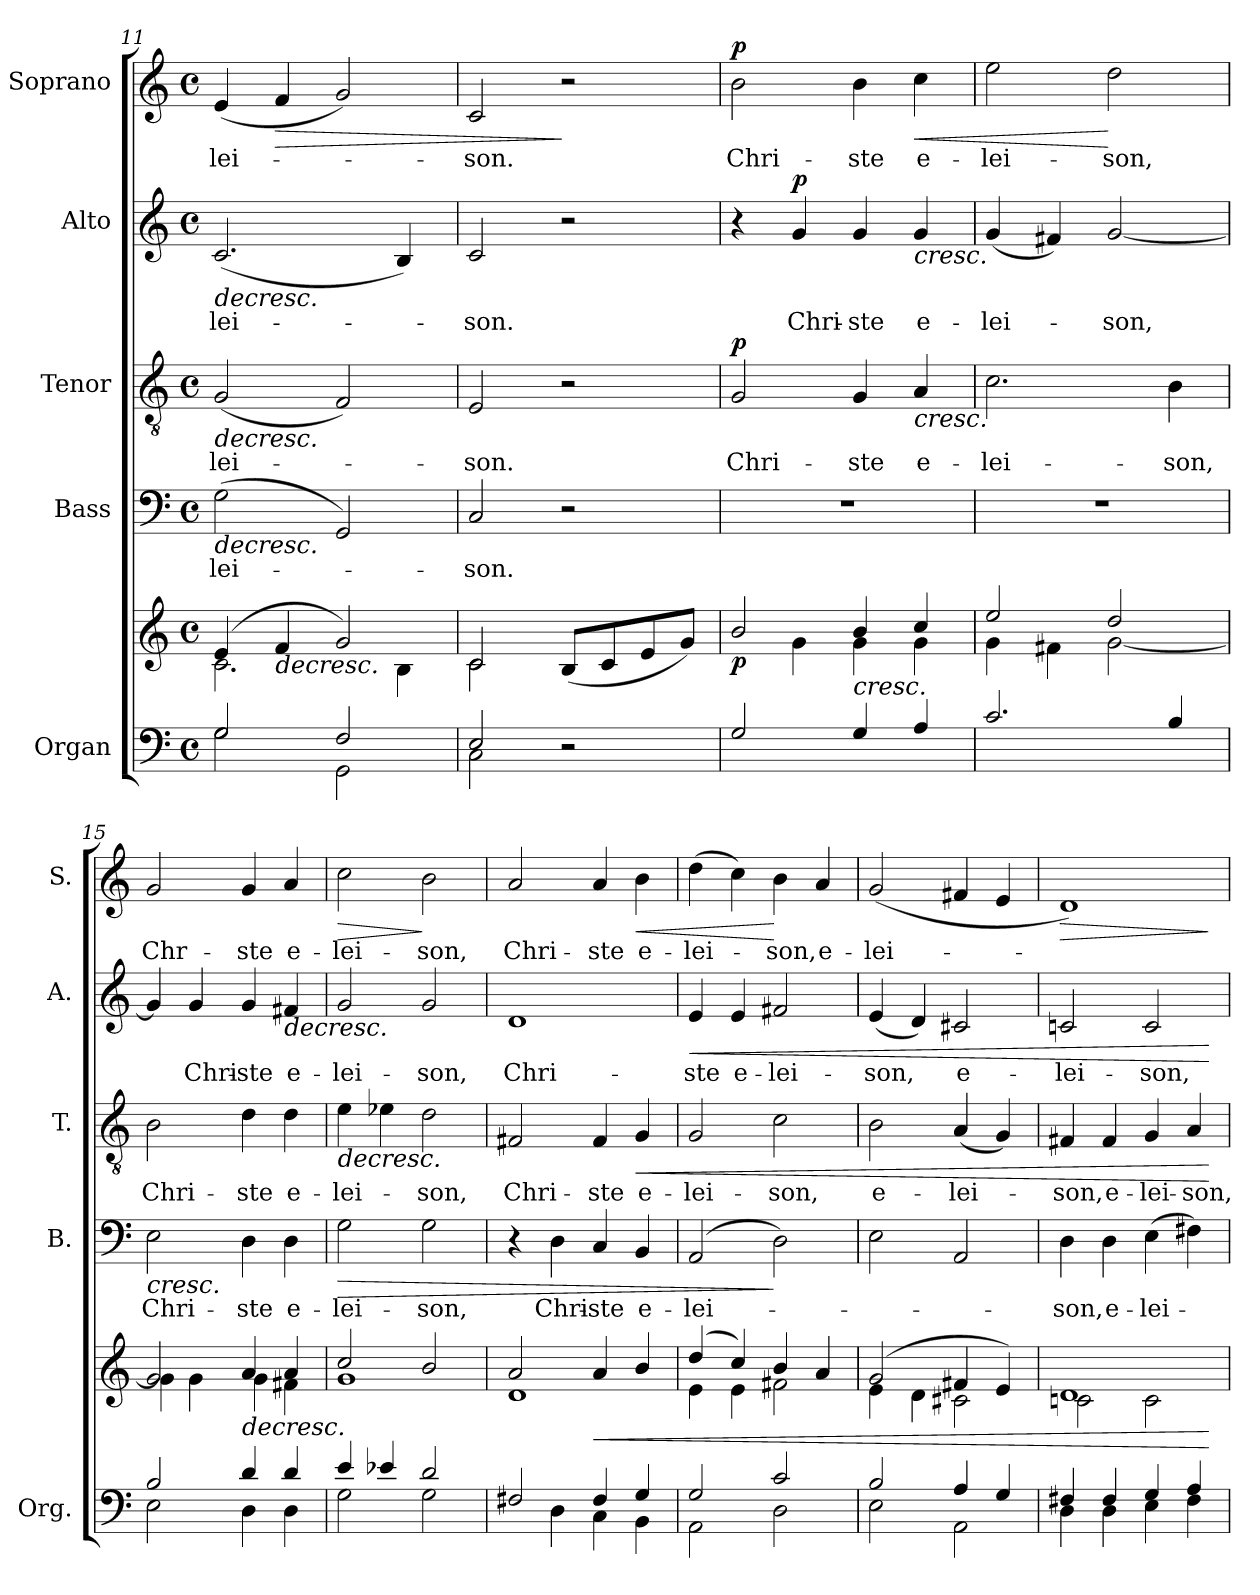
**kern	**kern	**dynam	**kern	**text	**dynam	**kern	**text	**dynam	**kern	**text	**dynam	**kern	**text	**dynam
*part5	*part5	*part5	*part4	*part4	*part4	*part3	*part3	*part3	*part2	*part2	*part2	*part1	*part1	*part1
*staff6	*staff5	*staff5/6	*staff4	*staff4	*staff4	*staff3	*staff3	*staff3	*staff2	*staff2	*staff2	*staff1	*staff1	*staff1
*I"Organ	*	*	*I"Bass	*	*	*I"Tenor	*	*	*I"Alto	*	*	*I"Soprano	*	*
*I'Org.	*	*	*I'B.	*	*	*I'T.	*	*	*I'A.	*	*	*I'S.	*	*
*clefF4	*clefG2	*	*clefF4	*	*	*clefGv2	*	*	*clefG2	*	*	*clefG2	*	*
*k[]	*k[]	*	*k[]	*	*	*k[]	*	*	*k[]	*	*	*k[]	*	*
*M4/4	*M4/4	*	*M4/4	*	*	*M4/4	*	*	*M4/4	*	*	*M4/4	*	*
*met(c)	*met(c)	*	*met(c)	*	*	*met(c)	*	*	*met(c)	*	*	*met(c)	*	*
=11	=11	=11	=11	=11	=11	=11	=11	=11	=11	=11	=11	=11	=11	=11
*^	*^	*	*	*	*	*	*	*	*	*	*	*	*	*
!	!	!	!	!	!	!LO:LY:b	!LO:HP:b	!	!LO:LY:b	!LO:HP:b	!	!LO:LY:b	!LO:HP:b	!	!LO:LY:b	!
2G/	2G\	(>4e/	2.c\	.	(>2G\	-lei-	>	(<2G/	-lei-	>	(<2.c/	-lei-	>	(<4e/	-lei-	.
!	!	!	!	!LO:HP:b	!	!	!	!	!	!	!	!	!	!	!	!LO:HP:b
.	.	4f/	.	>	.	.	.	.	.	.	.	.	.	4f/	.	>
2F/	2GG\	2g/)	.	.	2GG/)	.	.	2F/)	.	.	.	.	.	2g/)	.	.
.	.	.	4B\	.	.	.	.	.	.	.	4B/)	.	.	.	.	.
=12	=12	=12	=12	=12	=12	=12	=12	=12	=12	=12	=12	=12	=12	=12	=12	=12
!	!	!	!	!	!	!LO:LY:b	!	!	!LO:LY:b	!	!	!LO:LY:b	!	!	!LO:LY:b	!
2E/	2C\	2c/	2c\	.	2C/	-son.	.	2E/	-son.	.	2c/	-son.	.	2c/	-son.	.
2r	2ryy	(<8B/L	2ryy	.	2r	.	.	2r	.	.	2r	.	.	2r	.	]
.	.	8c/	.	.	.	.	.	.	.	.	.	.	.	.	.	.
.	.	8e/	.	.	.	.	.	.	.	.	.	.	.	.	.	.
.	.	8g/J)	.	.	.	.	.	.	.	.	.	.	.	.	.	.
*v	*v	*	*	*	*	*	*	*	*	*	*	*	*	*	*	*
=13	=13	=13	=13	=13	=13	=13	=13	=13	=13	=13	=13	=13	=13	=13	=13
!	!	!	!LO:DY:b	!	!	!	!	!LO:LY:b	!LO:DY:a	!	!	!	!	!LO:LY:b	!LO:DY:a
2G/	2b/	4ryy	p	1r	.	.	2G/	Chri-	p	4r	.	.	2b\	Chri-	p
!	!	!	!	!	!	!	!	!	!	!	!LO:LY:b	!LO:DY:a	!	!	!
.	.	4g\	.	.	.	.	.	.	.	4g/	Chri-	p	.	.	.
!	!	!	!LO:HP:b	!	!	!	!	!LO:LY:b	!	!	!LO:LY:b	!	!	!LO:LY:b	!
4G/	4b/	4g\	<	.	.	.	4G/	-ste	.	4g/	-ste	.	4b\	-ste	.
!	!	!	!	!	!	!	!	!LO:LY:b	!LO:HP:b	!	!LO:LY:b	!LO:HP:b	!	!LO:LY:b	!LO:HP:b
4A/	4cc/	4g\	.	.	.	.	4A/	e-	<	4g/	e-	<	4cc\	e-	<
=14	=14	=14	=14	=14	=14	=14	=14	=14	=14	=14	=14	=14	=14	=14	=14
!	!	!	!	!	!	!	!	!LO:LY:b	!	!	!LO:LY:b	!	!	!LO:LY:b	!
2.c/	2ee/	4g\	.	1r	.	.	2.c\	-lei-	.	(<4g/	-lei-	.	2ee\	-lei-	.
.	.	4f#X\	.	.	.	.	.	.	.	4f#X/)	.	]	.	.	.
!	!	!	!	!	!	!	!	!	!	!	!LO:LY:b	!	!	!LO:LY:b	!
.	2dd/	[2g\	]	.	.	.	.	.	.	[2g/	-son,	.	2dd\	-son,	[
!	!	!	!	!	!	!	!	!LO:LY:b	!	!	!	!	!	!	!
4B/	.	.	.	.	.	.	4B\	-son,	]	.	.	.	.	.	.
=15	=15	=15	=15	=15	=15	=15	=15	=15	=15	=15	=15	=15	=15	=15	=15
*^	*	*	*	*	*	*	*	*	*	*	*	*	*	*	*
!	!	!	!	!	!	!LO:LY:b	!LO:HP:b	!	!LO:LY:b	!	!	!	!	!	!LO:LY:b	!
2B/	2E\	2g/	4g\]	.	2E\	Chri-	<	2B\	Chri-	.	4g/]	.	.	2g/	Chr-	.
!	!	!	!	!	!	!	!	!	!	!	!	!LO:LY:b	!	!	!	!
.	.	.	4g\	.	.	.	.	.	.	.	4g/	Chri-	.	.	.	.
!	!	!	!	!LO:HP:b	!	!LO:LY:b	!	!	!LO:LY:b	!	!	!LO:LY:b	!	!	!LO:LY:b	!
4d/	4D\	4a/	4g\	>	4D\	-ste	.	4d\	-ste	.	4g/	-ste	.	4g/	-ste	.
!	!	!	!	!	!	!LO:LY:b	!	!	!LO:LY:b	!	!	!LO:LY:b	!LO:HP:b	!	!LO:LY:b	!
4d/	4D\	4a/	4f#X\	.	4D\	e-	]	4d\	e-	.	4f#X/	e-	>	4a/	e-	.
*v	*v	*	*	*	*	*	*	*	*	*	*	*	*	*	*	*
*	*v	*v	*	*	*	*	*	*	*	*	*	*	*	*	*
.	.	[	.	.	.	.	.	.	.	.	.	.	.	.
=16	=16	=16	=16	=16	=16	=16	=16	=16	=16	=16	=16	=16	=16	=16
*^	*^	*	*	*	*	*	*	*	*	*	*	*	*	*
!	!	!	!	!	!	!LO:LY:b	!LO:HP:b	!	!LO:LY:b	!LO:HP:b	!	!LO:LY:b	!	!	!LO:LY:b	!LO:HP:b
4e/	2G\	2cc/	1g	.	2G\	-lei-	>	4e\	-lei-	>	2g/	-lei-	.	2cc\	-lei-	>
4e-X/	.	.	.	.	.	.	.	4e-X\	.	.	.	.	.	.	.	.
!	!	!	!	!	!	!LO:LY:b	!	!	!LO:LY:b	!	!	!LO:LY:b	!	!	!LO:LY:b	!
2d/	2G\	2b/	.	.	2G\	-son,	[	2d\	-son,	[	2g/	-son,	[	2b\	-son,	]
!!LO:LB:g=z
=17	=17	=17	=17	=17	=17	=17	=17	=17	=17	=17	=17	=17	=17	=17	=17	=17
!	!	!	!	!	!	!	!	!	!LO:LY:b	!	!	!LO:LY:b	!	!	!LO:LY:b	!
2F#X/	4ryy	2a/	1d	.	4r	.	.	2F#X/	Chri-	.	1d	Chri-	.	2a/	Chri-	.
!	!	!	!	!	!	!LO:LY:b	!	!	!	!	!	!	!	!	!	!
.	4D\	.	.	.	4D\	Chri-	.	.	.	.	.	.	.	.	.	.
!	!	!	!	!LO:HP:b	!	!LO:LY:b	!	!	!LO:LY:b	!	!	!	!	!	!LO:LY:b	!
4F#/	4C\	4a/	.	<	4C/	-ste	.	4F#/	-ste	.	.	.	.	4a/	-ste	.
!	!	!	!	!	!	!LO:LY:b	!	!	!LO:LY:b	!LO:HP:b	!	!	!	!	!LO:LY:b	!LO:HP:b
4G/	4BB\	4b/	.	.	4BB/	e-	.	4G/	e-	<	.	.	.	4b\	e-	<
=18	=18	=18	=18	=18	=18	=18	=18	=18	=18	=18	=18	=18	=18	=18	=18	=18
!	!	!	!	!	!	!LO:LY:b	!	!	!LO:LY:b	!	!	!LO:LY:b	!LO:HP:b	!	!LO:LY:b	!
2G/	2AA\	(>4dd/	4e\	.	(>2AA/	-lei-	.	2G/	-lei-	.	4e/	-ste	<	(>4dd\	-lei-	.
!	!	!	!	!	!	!	!	!	!	!	!	!LO:LY:b	!	!	!	!
.	.	4cc/)	4e\	]	.	.	.	.	.	.	4e/	e-	.	4cc\)	.	.
!	!	!	!	!	!	!	!	!	!LO:LY:b	!	!	!LO:LY:b	!	!	!LO:LY:b	!
2c/	2D\	4b/	2f#X\	.	2D\)	.	]	2c\	-son,	]	2f#X/	-lei-	]	4b\	-son,	[
!	!	!	!	!	!	!	!	!	!	!	!	!	!	!	!LO:LY:b	!
.	.	4a/	.	.	.	.	.	.	.	.	.	.	.	4a/	e-	.
=19	=19	=19	=19	=19	=19	=19	=19	=19	=19	=19	=19	=19	=19	=19	=19	=19
!	!	!	!	!	!	!	!	!	!LO:LY:b	!	!	!LO:LY:b	!	!	!LO:LY:b	!
2B/	2E\	(>2g/	4e\	.	2E\	.	.	2B\	e-	.	(<4e/	-son,	.	(<2g/	-lei-	.
.	.	.	4d\	.	.	.	.	.	.	.	4d/)	.	.	.	.	.
!	!	!	!	!	!	!	!	!	!LO:LY:b	!	!	!LO:LY:b	!	!	!	!
4A/	2AA\	4f#X/	2c#X\	.	2AA/	.	.	(<4A/	-lei-	.	2c#X/	e-	.	4f#X/	.	.
4G/	.	4e/)	.	.	.	.	.	4G/)	.	.	.	.	.	4e/	.	.
=20	=20	=20	=20	=20	=20	=20	=20	=20	=20	=20	=20	=20	=20	=20	=20	=20
!	!	!	!	!	!	!LO:LY:b	!	!	!LO:LY:b	!	!	!LO:LY:b	!	!	!	!LO:HP:b
4F#X/	4D\	1d	2cn\	.	4D\	-son,	.	4F#X/	-son,	.	2cn/	-lei-	.	1d)	.	>
!	!	!	!	!	!	!LO:LY:b	!	!	!LO:LY:b	!	!	!	!	!	!	!
4F#/	4D\	.	.	.	4D\	e-	.	4F#/	e-	.	.	.	.	.	.	.
!	!	!	!	!	!	!LO:LY:b	!	!	!LO:LY:b	!	!	!LO:LY:b	!	!	!	!
4G/	4E\	.	2c\	.	(>4E\	-lei-	.	4G/	-lei-	.	2c/	-son,	.	.	.	.
!	!	!	!	!	!	!	!	!	!LO:LY:b	!	!	!	!	!	!	!
4A/	4F#\	.	.	.	4F#X\)	.	.	4A/	-son,	.	.	.	.	.	.	.
*v	*v	*	*	*	*	*	*	*	*	*	*	*	*	*	*	*
*	*v	*v	*	*	*	*	*	*	*	*	*	*	*	*	*
.	.	[	.	.	.	.	.	[	.	.	[	.	.	]
=	=	=	=	=	=	=	=	=	=	=	=	=	=	=
*-	*-	*-	*-	*-	*-	*-	*-	*-	*-	*-	*-	*-	*-	*-
